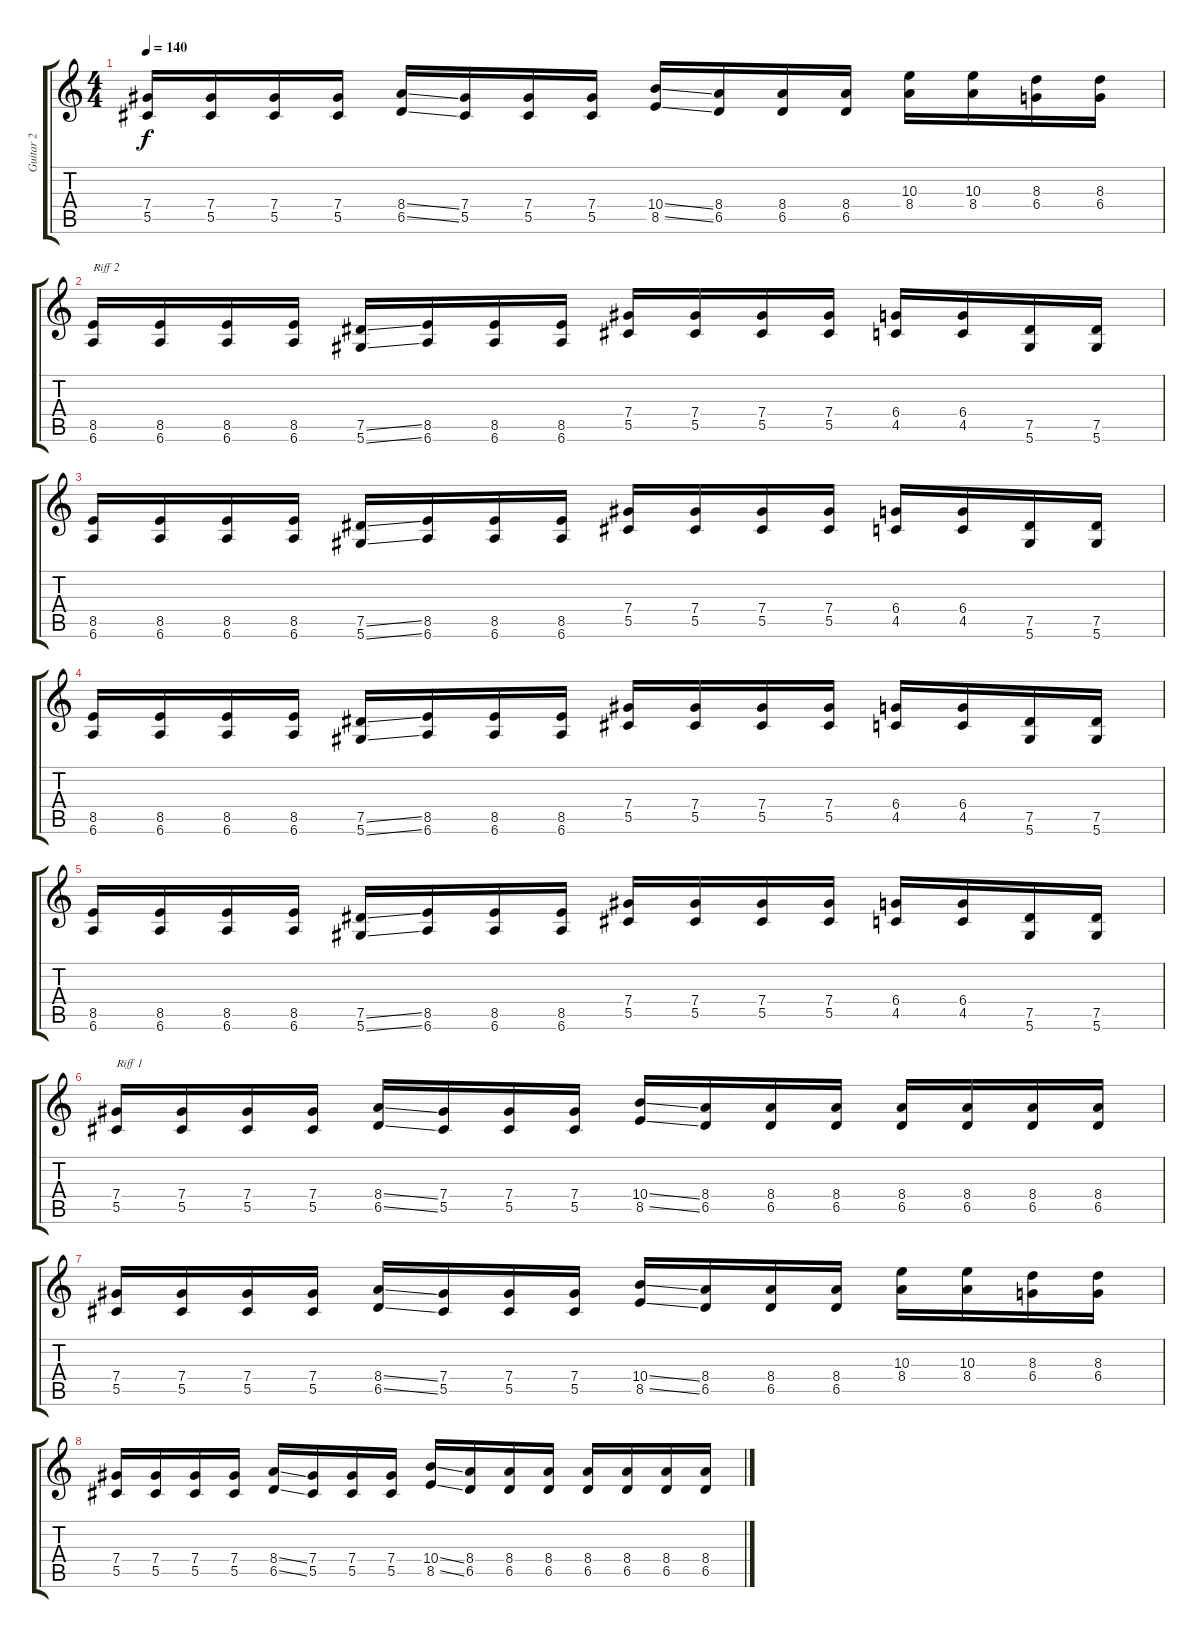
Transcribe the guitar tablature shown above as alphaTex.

\track ("Guitar 2" "Guitar 2") {instrument distortionguitar}
\staff {score tabs}
\tuning (Eb4 Bb3 Gb3 Db3 Ab2 Eb2) {hide}
\ts (4 4)
\tempo 140
\clef g2
\ks c
(7.4 5.5).16{dy f} (7.4 5.5).16 (7.4 5.5).16 (7.4 5.5).16 (8.4{ss} 6.5{ss}).16 (7.4 5.5).16 (7.4 5.5).16 (7.4 5.5).16 (10.4{ss} 8.5{ss}).16 (8.4 6.5).16 (8.4 6.5).16 (8.4 6.5).16 (10.3 8.4).16 (10.3 8.4).16 (8.3 6.4).16 (8.3 6.4).16 |
(8.5 6.6).16{txt "Riff 2"} (8.5 6.6).16 (8.5 6.6).16 (8.5 6.6).16 (7.5{ss} 5.6{ss}).16 (8.5 6.6).16 (8.5 6.6).16 (8.5 6.6).16 (7.4 5.5).16 (7.4 5.5).16 (7.4 5.5).16 (7.4 5.5).16 (6.4 4.5).16 (6.4 4.5).16 (7.5 5.6).16 (7.5 5.6).16 |
(8.5 6.6).16 (8.5 6.6).16 (8.5 6.6).16 (8.5 6.6).16 (7.5{ss} 5.6{ss}).16 (8.5 6.6).16 (8.5 6.6).16 (8.5 6.6).16 (7.4 5.5).16 (7.4 5.5).16 (7.4 5.5).16 (7.4 5.5).16 (6.4 4.5).16 (6.4 4.5).16 (7.5 5.6).16 (7.5 5.6).16 |
(8.5 6.6).16 (8.5 6.6).16 (8.5 6.6).16 (8.5 6.6).16 (7.5{ss} 5.6{ss}).16 (8.5 6.6).16 (8.5 6.6).16 (8.5 6.6).16 (7.4 5.5).16 (7.4 5.5).16 (7.4 5.5).16 (7.4 5.5).16 (6.4 4.5).16 (6.4 4.5).16 (7.5 5.6).16 (7.5 5.6).16 |
(8.5 6.6).16 (8.5 6.6).16 (8.5 6.6).16 (8.5 6.6).16 (7.5{ss} 5.6{ss}).16 (8.5 6.6).16 (8.5 6.6).16 (8.5 6.6).16 (7.4 5.5).16 (7.4 5.5).16 (7.4 5.5).16 (7.4 5.5).16 (6.4 4.5).16 (6.4 4.5).16 (7.5 5.6).16 (7.5 5.6).16 |
(7.4 5.5).16{txt "Riff 1"} (7.4 5.5).16 (7.4 5.5).16 (7.4 5.5).16 (8.4{ss} 6.5{ss}).16 (7.4 5.5).16 (7.4 5.5).16 (7.4 5.5).16 (10.4{ss} 8.5{ss}).16 (8.4 6.5).16 (8.4 6.5).16 (8.4 6.5).16 (8.4 6.5).16 (8.4 6.5).16 (8.4 6.5).16 (8.4 6.5).16 |
(7.4 5.5).16 (7.4 5.5).16 (7.4 5.5).16 (7.4 5.5).16 (8.4{ss} 6.5{ss}).16 (7.4 5.5).16 (7.4 5.5).16 (7.4 5.5).16 (10.4{ss} 8.5{ss}).16 (8.4 6.5).16 (8.4 6.5).16 (8.4 6.5).16 (10.3 8.4).16 (10.3 8.4).16 (8.3 6.4).16 (8.3 6.4).16 |
(7.4 5.5).16 (7.4 5.5).16 (7.4 5.5).16 (7.4 5.5).16 (8.4{ss} 6.5{ss}).16 (7.4 5.5).16 (7.4 5.5).16 (7.4 5.5).16 (10.4{ss} 8.5{ss}).16 (8.4 6.5).16 (8.4 6.5).16 (8.4 6.5).16 (8.4 6.5).16 (8.4 6.5).16 (8.4 6.5).16 (8.4 6.5).16
